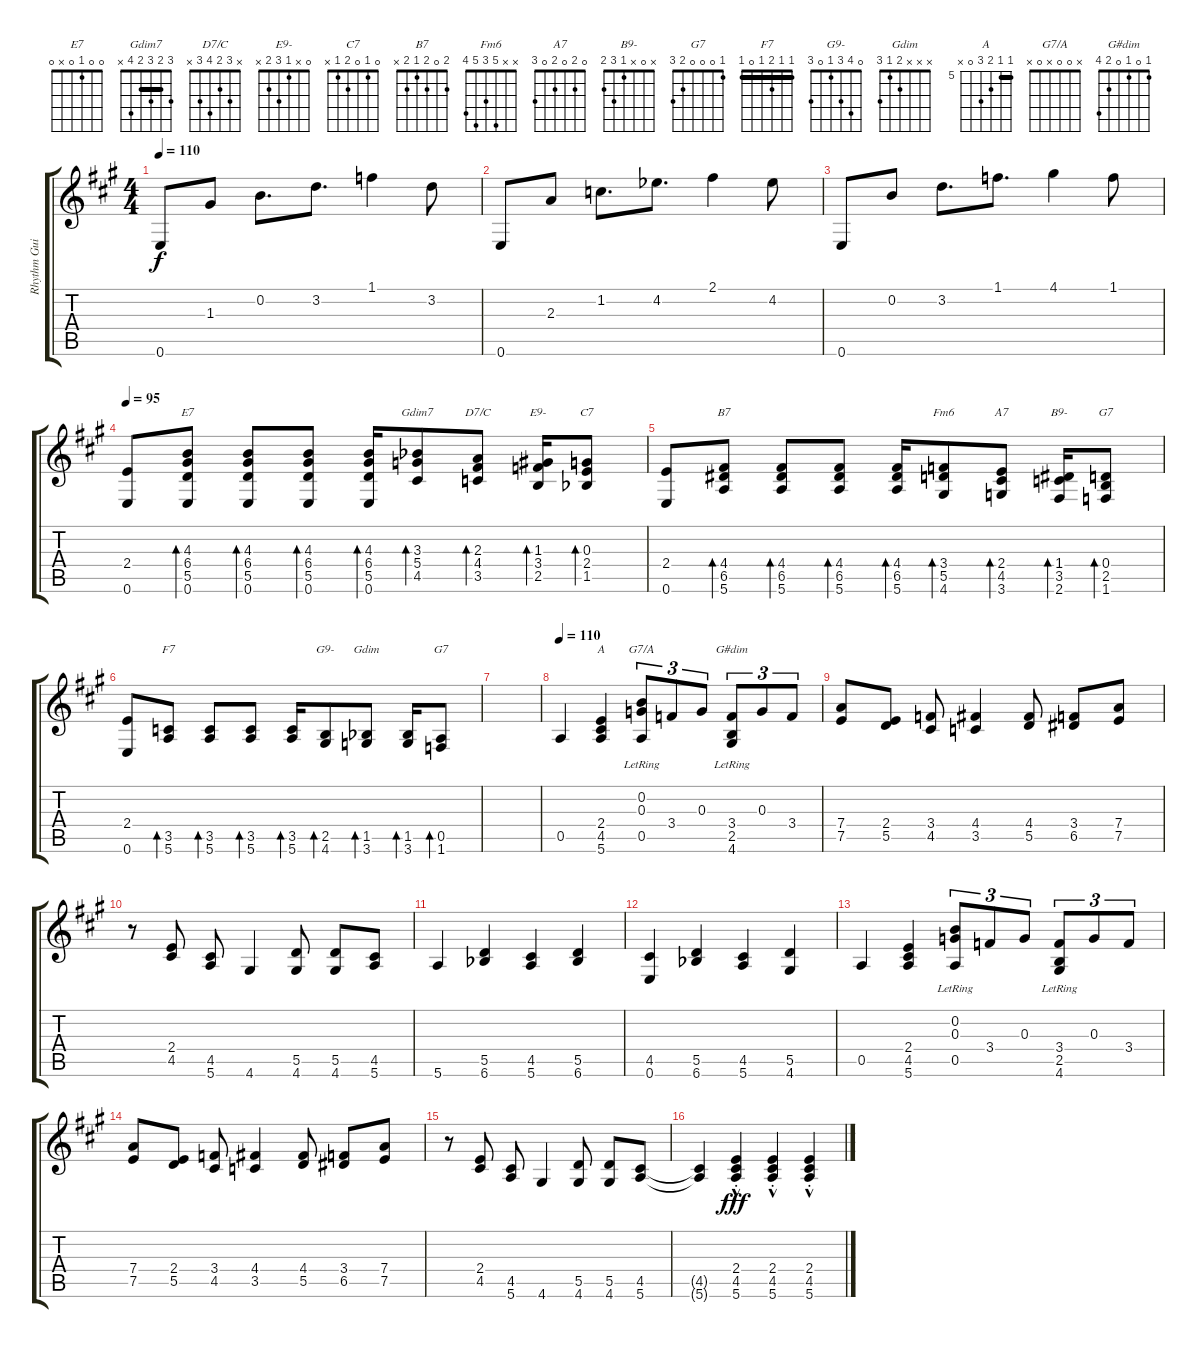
\track ("Rhythm Guitars" "Rhythm Gui") {instrument electricguitarjazz}
\staff {score tabs}
\tuning (E4 B3 G3 D3 A2 E2) {hide}
\chord ("E7" 0 0 1 0 x 0)
\chord ("Gdim7" 3 2 3 2 4 x) {barre 2}
\chord ("D7/C" x 3 2 4 3 x)
\chord ("E9-" 0 x 1 3 2 x)
\chord ("C7" 0 1 0 2 1 x)
\chord ("B7" 2 0 2 1 2 x)
\chord ("Fm6" x x 5 3 5 4)
\chord ("A7" 0 2 0 2 0 3)
\chord ("B9-" x 0 x 1 3 2)
\chord ("G7" 1 0 0 0 2 1)
\chord ("F7" 1 1 2 1 0 1) {barre 1}
\chord ("G9-" 0 4 3 1 0 3)
\chord ("Gdim" x x x 2 1 3)
\chord ("G7" 1 0 0 0 2 3)
\chord ("A" 5 5 6 7 0 x) {firstfret 5 barre 5}
\chord ("G7/A" x 0 0 x 0 x)
\chord ("G#dim" 1 0 1 0 2 4)
\ts (4 4)
\tempo 110
\clef g2
\ks a
0.6.8{dy f} 1.3.8 0.2.8{d} 3.2.8{d} 1.1.4 3.2.8 |
0.6.8 2.3.8 1.2.8{d} 4.2{acc b}.8{d} 2.1.4 4.2{acc b}.8 |
0.6.8 0.2.8 3.2.8{d} 1.1.8{d} 4.1.4 1.1.8 |
\tempo 95
(2.4 0.6).8 (4.3 6.4 5.5 0.6).8{bd 60 ch "E7"} (4.3 6.4 5.5 0.6).8{bd 60} (4.3 6.4 5.5 0.6).8{bd 60} (4.3 6.4 5.5 0.6).16{bd 60} (3.3{acc b} 5.4 4.5).8{bd 60 ch "Gdim7"} (2.3 4.4 3.5).8{bd 60 ch "D7/C"} (1.3 3.4 2.5).16{bd 60 ch "E9-"} (0.3 2.4 1.5{acc b}).8{bd 60 ch "C7"} |
(2.4 0.6).8 (4.4 6.5 5.6).8{bd 60 ch "B7"} (4.4 6.5 5.6).8{bd 60} (4.4 6.5 5.6).8{bd 60} (4.4 6.5 5.6).16{bd 60} (3.4 5.5 4.6).8{bd 60 ch "Fm6"} (2.4 4.5 3.6).8{bd 60 ch "A7"} (1.4 3.5 2.6).16{bd 60 ch "B9-"} (0.4 2.5 1.6).8{bd 60 ch "G7"} |
(2.4 0.6).8 (3.5 5.6).8{bd 60 ch "F7"} (3.5 5.6).8{bd 60} (3.5 5.6).8{bd 60} (3.5 5.6).16{bd 60} (2.5 4.6).8{bd 60 ch "G9-"} (1.5{acc b} 3.6).8{bd 60 ch "Gdim"} (1.5{acc b} 3.6).16{bd 60} (0.5 1.6).8{bd 60 ch "G7"} |
|
\tempo 110
0.5.4 (2.4 4.5 5.6).4{ch "A"} (0.2 0.3 0.5{lr}).8{tu (3 2) ch "G7/A"} 3.4.8{tu (3 2)} 0.3.8{tu (3 2)} (3.4 2.5{lr} 4.6{lr}).8{tu (3 2) ch "G#dim"} 0.3.8{tu (3 2)} 3.4.8{tu (3 2)} |
(7.4 7.5).8 (2.4 5.5).8 (3.4 4.5).8 (4.4 3.5).4 (4.4 5.5).8 (3.4 6.5).8 (7.4 7.5).8 |
r.8 (2.4 4.5).8 (4.5 5.6).8 4.6.4 (5.5 4.6).8 (5.5 4.6).8 (4.5 5.6).8 |
5.6.4 (5.5 6.6{acc b}).4 (4.5 5.6).4 (5.5 6.6{acc b}).4 |
(4.5 0.6).4 (5.5 6.6{acc b}).4 (4.5 5.6).4 (5.5 4.6).4 |
0.5.4 (2.4 4.5 5.6).4 (0.2 0.3 0.5{lr}).8{tu (3 2)} 3.4.8{tu (3 2)} 0.3.8{tu (3 2)} (3.4 2.5{lr} 4.6{lr}).8{tu (3 2)} 0.3.8{tu (3 2)} 3.4.8{tu (3 2)} |
(7.4 7.5).8 (2.4 5.5).8 (3.4 4.5).8 (4.4 3.5).4 (4.4 5.5).8 (3.4 6.5).8 (7.4 7.5).8 |
r.8 (2.4 4.5).8 (4.5 5.6).8 4.6.4 (5.5 4.6).8 (5.5 4.6).8 (4.5 5.6).8 |
(4.5{t} 5.6{t}).4 (2.4{hac st} 4.5{hac st} 5.6{hac st}).4{dy fff} (2.4{hac st} 4.5{hac st} 5.6{hac st}).4 (2.4{hac st} 4.5{hac st} 5.6{hac st}).4
